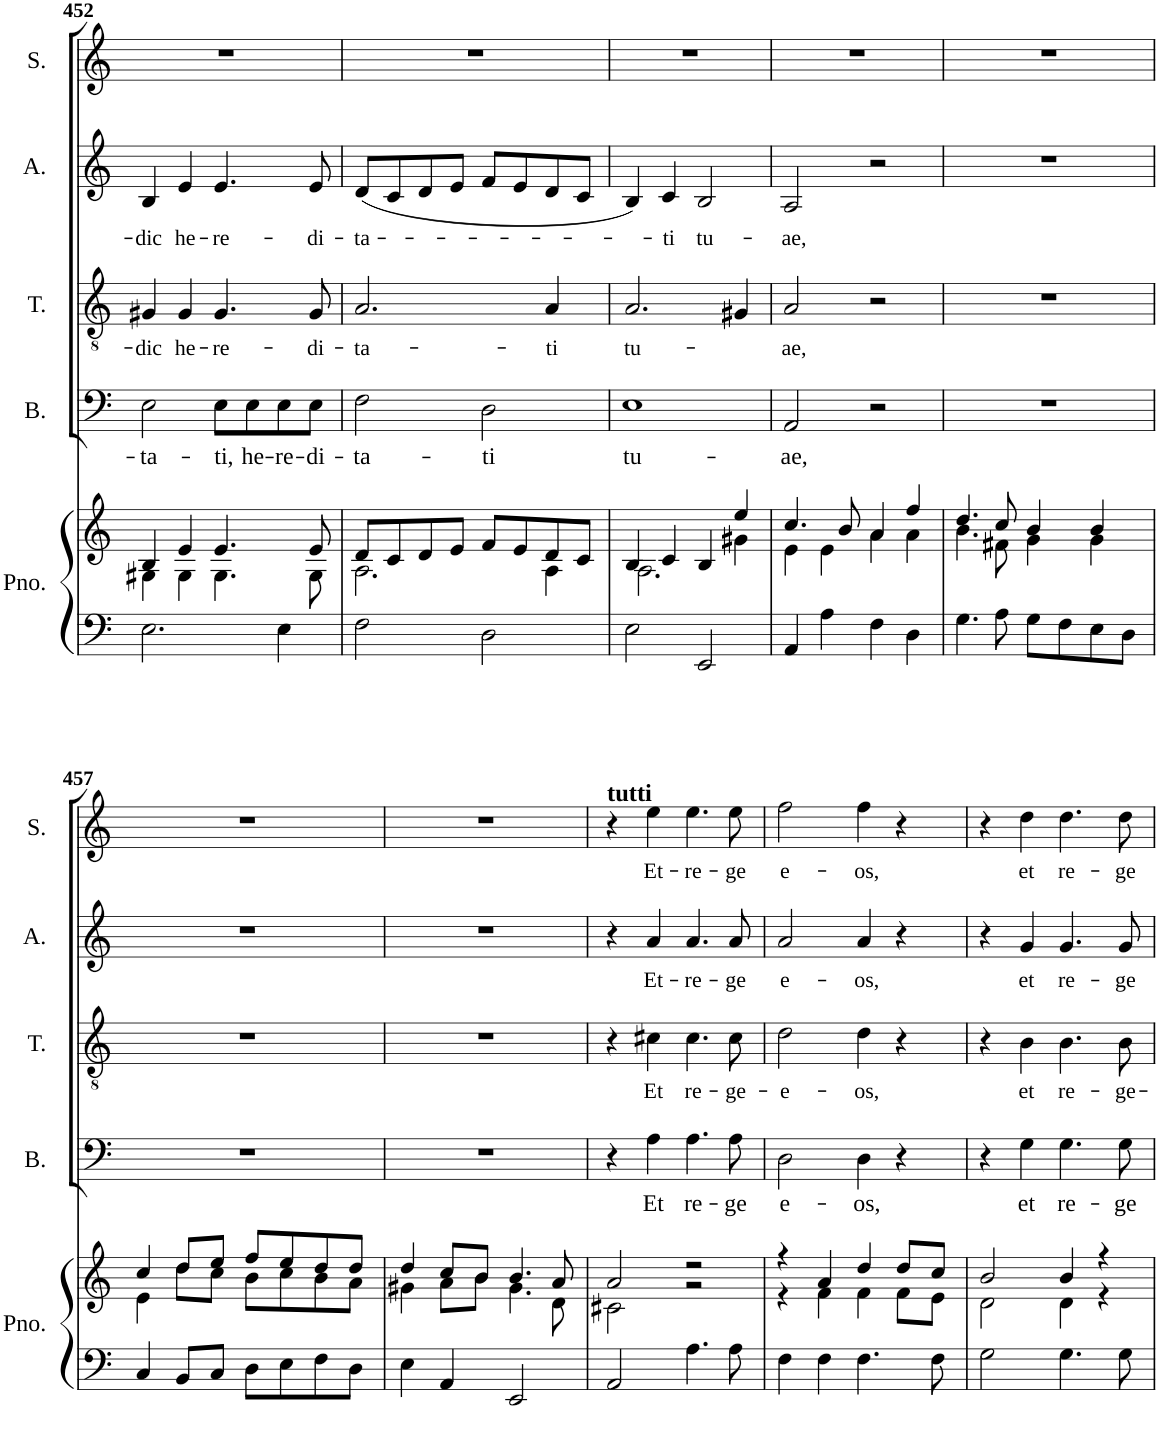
**kern	**kern	**kern	**text	**kern	**text	**kern	**text	**kern	**text
*part5	*part5	*part4	*part4	*part3	*part3	*part2	*part2	*part1	*part1
*staff6	*staff5	*staff4	*staff4	*staff3	*staff3	*staff2	*staff2	*staff1	*staff1
*I"Piano	*	*I"Bass	*	*I"Tenor	*	*I"Alto	*	*I"Soprano	*
*I'Pno.	*	*I'B.	*	*I'T.	*	*I'A.	*	*I'S.	*
!!LO:PB:g=z
*clefF4	*clefG2	*clefF4	*	*clefGv2	*	*clefG2	*	*clefG2	*
*k[]	*k[]	*k[]	*	*k[]	*	*k[]	*	*k[]	*
*M2/2	*M2/2	*M2/2	*	*M2/2	*	*M2/2	*	*M2/2	*
=452	=452	=452	=452	=452	=452	=452	=452	=452	=452
*	*^	*	*	*	*	*	*	*	*
!	!	!	!	!LO:LY:b	!	!LO:LY:b	!	!LO:LY:b	!	!
2.E\	4B/	4G#X\	2E\	ta-	4G#X/	dic	4B/	dic	1r	.
!	!	!	!	!	!	!LO:LY:b	!	!LO:LY:b	!	!
.	4e/	4G#\	.	.	4G#/	he-	4e/	he-	.	.
!	!	!	!	!LO:LY:b	!	!LO:LY:b	!	!LO:LY:b	!	!
.	4.e/	4.G#\	8E\L	ti,	4.G#/	re-	4.e/	re-	.	.
!	!	!	!	!LO:LY:b	!	!	!	!	!	!
.	.	.	8E\	he-	.	.	.	.	.	.
!	!	!	!	!LO:LY:b	!	!	!	!	!	!
4E\	.	.	8E\	re-	.	.	.	.	.	.
!	!	!	!	!LO:LY:b	!	!LO:LY:b	!	!LO:LY:b	!	!
.	8e/	8G#\	8E\J	di-	8G#/	di-	8e/	di-	.	.
=453	=453	=453	=453	=453	=453	=453	=453	=453	=453	=453
!	!	!	!	!LO:LY:b	!	!LO:LY:b	!	!LO:LY:b	!	!
2F\	8d/L	2.A\	2F\	ta-	2.A/	ta-	(<8d/L	ta-	1r	.
.	8c/	.	.	.	.	.	8c/	.	.	.
.	8d/	.	.	.	.	.	8d/	.	.	.
.	8e/J	.	.	.	.	.	8e/J	.	.	.
!	!	!	!	!LO:LY:b	!	!	!	!	!	!
2D\	8f/L	.	2D\	ti	.	.	8f/L	.	.	.
.	8e/	.	.	.	.	.	8e/	.	.	.
!	!	!	!	!	!	!LO:LY:b	!	!	!	!
.	8d/	4A\	.	.	4A/	ti	8d/	.	.	.
.	8c/J	.	.	.	.	.	8c/J	.	.	.
=454	=454	=454	=454	=454	=454	=454	=454	=454	=454	=454
!	!	!	!	!LO:LY:b	!	!LO:LY:b	!	!	!	!
2E\	4B/	2.A\	1E	tu-	2.A/	tu-	4B/)	.	1r	.
!	!	!	!	!	!	!	!	!LO:LY:b	!	!
.	4c/	.	.	.	.	.	4c/	ti	.	.
!	!	!	!	!	!	!	!	!LO:LY:b	!	!
2EE/	4B/	.	.	.	.	.	2B/	tu-	.	.
.	4ee/	4g#X\	.	.	4G#X/	.	.	.	.	.
=455	=455	=455	=455	=455	=455	=455	=455	=455	=455	=455
!	!	!	!	!LO:LY:b	!	!LO:LY:b	!	!LO:LY:b	!	!
4AA/	4.cc/	4e\	2AA/	ae,	2A/	ae,	2A/	ae,	1r	.
4A\	.	4e\	.	.	.	.	.	.	.	.
.	8b/	.	.	.	.	.	.	.	.	.
4F\	4a/	4a\	2r	.	2r	.	2r	.	.	.
4D\	4ff/	4a\	.	.	.	.	.	.	.	.
=456	=456	=456	=456	=456	=456	=456	=456	=456	=456	=456
4.G\	4.dd/	4.b\	1r	.	1r	.	1r	.	1r	.
8A\	8cc/	8f#X\	.	.	.	.	.	.	.	.
8G\L	4b/	4g\	.	.	.	.	.	.	.	.
8F\	.	.	.	.	.	.	.	.	.	.
8E\	4b/	4g\	.	.	.	.	.	.	.	.
8D\J	.	.	.	.	.	.	.	.	.	.
!!LO:LB:g=z
=457	=457	=457	=457	=457	=457	=457	=457	=457	=457	=457
4C/	4cc/	4e\	1r	.	1r	.	1r	.	1r	.
8BB/L	8dd/L	8dd\L	.	.	.	.	.	.	.	.
8C/J	8ee/J	8cc\J	.	.	.	.	.	.	.	.
8D\L	8ff/L	8b\L	.	.	.	.	.	.	.	.
8E\	8ee/	8cc\	.	.	.	.	.	.	.	.
8F\	8dd/	8b\	.	.	.	.	.	.	.	.
8D\J	8dd/J	8a\J	.	.	.	.	.	.	.	.
=458	=458	=458	=458	=458	=458	=458	=458	=458	=458	=458
4E\	4dd/	4g#X\	1r	.	1r	.	1r	.	1r	.
4AA/	8cc/L	8a\L	.	.	.	.	.	.	.	.
.	8b/J	8b\J	.	.	.	.	.	.	.	.
2EE/	4.b/	4.g#\	.	.	.	.	.	.	.	.
.	8a/	8d\	.	.	.	.	.	.	.	.
=459	=459	=459	=459	=459	=459	=459	=459	=459	=459	=459
!	!	!	!	!	!	!	!	!	!LO:TX:a:B:t=tutti	!
2AA/	2a/	2c#X\	4r	.	4r	.	4r	.	4r	.
!	!	!	!	!LO:LY:b	!	!LO:LY:b	!	!LO:LY:b	!	!LO:LY:b
.	.	.	4A\	Et	4c#X\	Et	4a/	Et-	4ee\	Et-
!	!	!	!	!LO:LY:b	!	!LO:LY:b	!	!LO:LY:b	!	!LO:LY:b
4.A\	2r	2r	4.A\	re-	4.c#\	re-	4.a/	re-	4.ee\	re-
!	!	!	!	!LO:LY:b	!	!LO:LY:b	!	!LO:LY:b	!	!LO:LY:b
8A\	.	.	8A\	ge	8c#\	ge-	8a/	ge	8ee\	ge
=460	=460	=460	=460	=460	=460	=460	=460	=460	=460	=460
!	!	!	!	!LO:LY:b	!	!LO:LY:b	!	!LO:LY:b	!	!LO:LY:b
4F\	4r	4r	2D\	e-	2d\	e-	2a/	e-	2ff\	e-
4F\	4a/	4f\	.	.	.	.	.	.	.	.
!	!	!	!	!LO:LY:b	!	!LO:LY:b	!	!LO:LY:b	!	!LO:LY:b
4.F\	4dd/	4f\	4D\	os,	4d\	os,	4a/	os,	4ff\	os,
.	8dd/L	8f\L	4r	.	4r	.	4r	.	4r	.
8F\	8cc/J	8e\J	.	.	.	.	.	.	.	.
=461	=461	=461	=461	=461	=461	=461	=461	=461	=461	=461
2G\	2b/	2d\	4r	.	4r	.	4r	.	4r	.
!	!	!	!	!LO:LY:b	!	!LO:LY:b	!	!LO:LY:b	!	!LO:LY:b
.	.	.	4G\	et	4B\	et	4g/	et	4dd\	et
!	!	!	!	!LO:LY:b	!	!LO:LY:b	!	!LO:LY:b	!	!LO:LY:b
4.G\	4b/	4d\	4.G\	re-	4.B\	re-	4.g/	re-	4.dd\	re-
.	4r	4r	.	.	.	.	.	.	.	.
!	!	!	!	!LO:LY:b	!	!LO:LY:b	!	!LO:LY:b	!	!LO:LY:b
8G\	.	.	8G\	ge	8B\	ge-	8g/	ge	8dd\	ge
*	*v	*v	*	*	*	*	*	*	*	*
=	=	=	=	=	=	=	=	=	=
*-	*-	*-	*-	*-	*-	*-	*-	*-	*-
